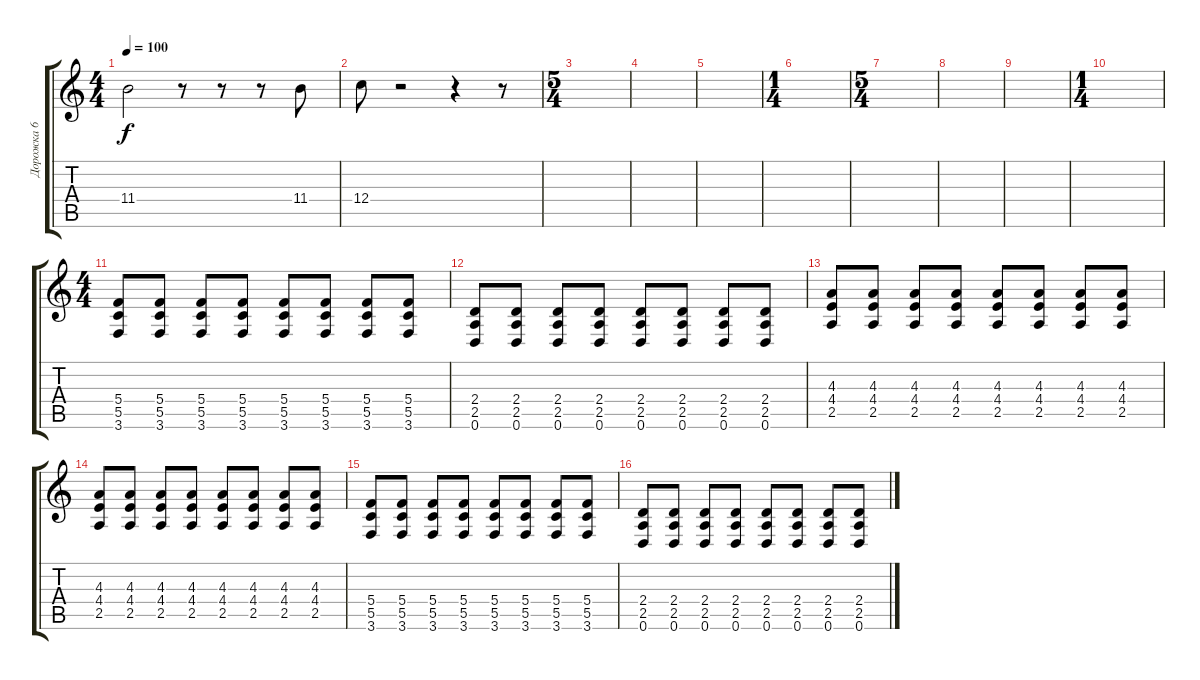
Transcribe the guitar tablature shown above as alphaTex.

\track ("Дорожка 6" "Дорожка 6") {instrument distortionguitar}
\staff {score tabs}
\tuning (D4 A3 F3 C3 G2 D2) {hide}
\ts (4 4)
\tempo 100
\clef g2
\ks c
11.4.2{dy f} r.8 r.8 r.8 11.4.8 |
12.4.8 r.2 r.4 r.8 |
\ts (5 4)
|
|
|
\ts (1 4)
|
\ts (5 4)
|
|
|
\ts (1 4)
|
\ts (4 4)
(5.4 5.5 3.6).8 (5.4 5.5 3.6).8 (5.4 5.5 3.6).8 (5.4 5.5 3.6).8 (5.4 5.5 3.6).8 (5.4 5.5 3.6).8 (5.4 5.5 3.6).8 (5.4 5.5 3.6).8 |
(2.4 2.5 0.6).8 (2.4 2.5 0.6).8 (2.4 2.5 0.6).8 (2.4 2.5 0.6).8 (2.4 2.5 0.6).8 (2.4 2.5 0.6).8 (2.4 2.5 0.6).8 (2.4 2.5 0.6).8 |
(4.3 4.4 2.5).8 (4.3 4.4 2.5).8 (4.3 4.4 2.5).8 (4.3 4.4 2.5).8 (4.3 4.4 2.5).8 (4.3 4.4 2.5).8 (4.3 4.4 2.5).8 (4.3 4.4 2.5).8 |
(4.3 4.4 2.5).8 (4.3 4.4 2.5).8 (4.3 4.4 2.5).8 (4.3 4.4 2.5).8 (4.3 4.4 2.5).8 (4.3 4.4 2.5).8 (4.3 4.4 2.5).8 (4.3 4.4 2.5).8 |
(5.4 5.5 3.6).8 (5.4 5.5 3.6).8 (5.4 5.5 3.6).8 (5.4 5.5 3.6).8 (5.4 5.5 3.6).8 (5.4 5.5 3.6).8 (5.4 5.5 3.6).8 (5.4 5.5 3.6).8 |
(2.4 2.5 0.6).8 (2.4 2.5 0.6).8 (2.4 2.5 0.6).8 (2.4 2.5 0.6).8 (2.4 2.5 0.6).8 (2.4 2.5 0.6).8 (2.4 2.5 0.6).8 (2.4 2.5 0.6).8
